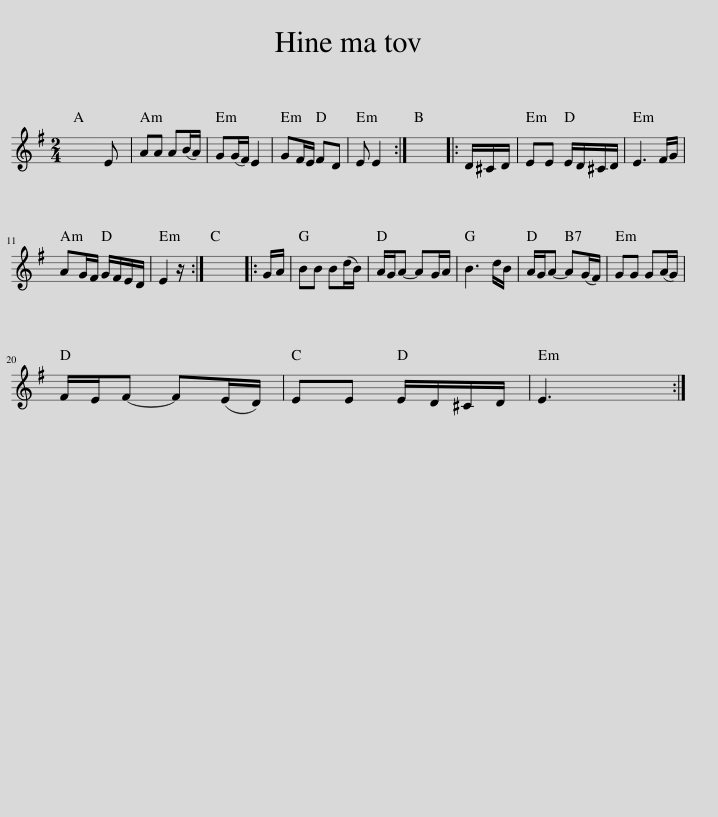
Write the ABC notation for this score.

X:1
L:1/8
M:2/4
I:linebreak $
K:Emin
V:1 treble
V:1
 x4 | E | AA A(B/A/) | G(G/F/) E2 | GF/E/ FD | %5
 E E2 :| x4 |: D/^C/D/ | EE E/D/^C/D/ | E3 F/G/ |$ %10
 AG/F/ G/F/E/D/ | E2 z/ :| x4 |: G/A/ | BB B(d/B/) | %15
 A/G/A- AG/A/ | B3 d/B/ | A/G/A- A(G/F/) | GG G(A/G/) |$ F/E/F- F(E/D/) | %20
 EE E/D/^C/D/ | E3 :| %22
